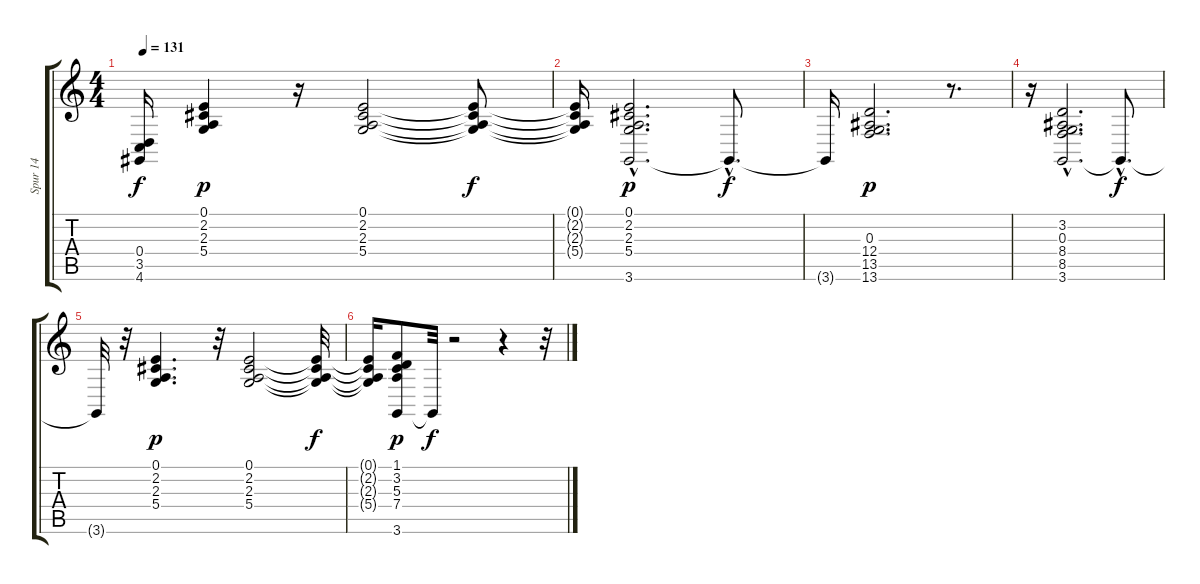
\track ("Spur 14" "Spur 14") {instrument stringensemble2}
\staff {score tabs}
\tuning (E4 B3 G3 D3 A2 E2) {hide}
\ts (4 4)
\tempo 131
\clef g2
\ks c
(0.4{t} 3.5{t} 4.6{t}).16{dy f} (0.1 2.2 2.3 5.4).4{dy p} r.16 (0.1 2.2 2.3 5.4).2 (0.1{t} 2.2{t} 2.3{t} 5.4{t}).8{dy f} |
(0.1{t} 2.2{t} 2.3{t} 5.4{t}).16 (0.1 2.2 2.3 5.4 3.6{hac}).2{d dy p} 3.6{hac t}.8{d dy f} |
3.6{t}.16 (0.3 12.4 13.5 13.6).2{d dy p} r.8{d} |
r.16 (3.2 0.3 8.4 8.5 3.6{hac}).2{d} 3.6{hac t}.8{d dy f} |
3.6{t}.32 r.32 (0.1 2.2 2.3 5.4).4{d dy p} r.32 (0.1 2.2 2.3 5.4).2 (0.1{t} 2.2{t} 2.3{t} 5.4{t}).32{dy f} |
(0.1{t} 2.2{t} 2.3{t} 5.4{t}).16 (1.1 3.2 5.3 7.4 3.6).8{dy p} 3.6{t}.32{dy f} r.2 r.4 r.32
